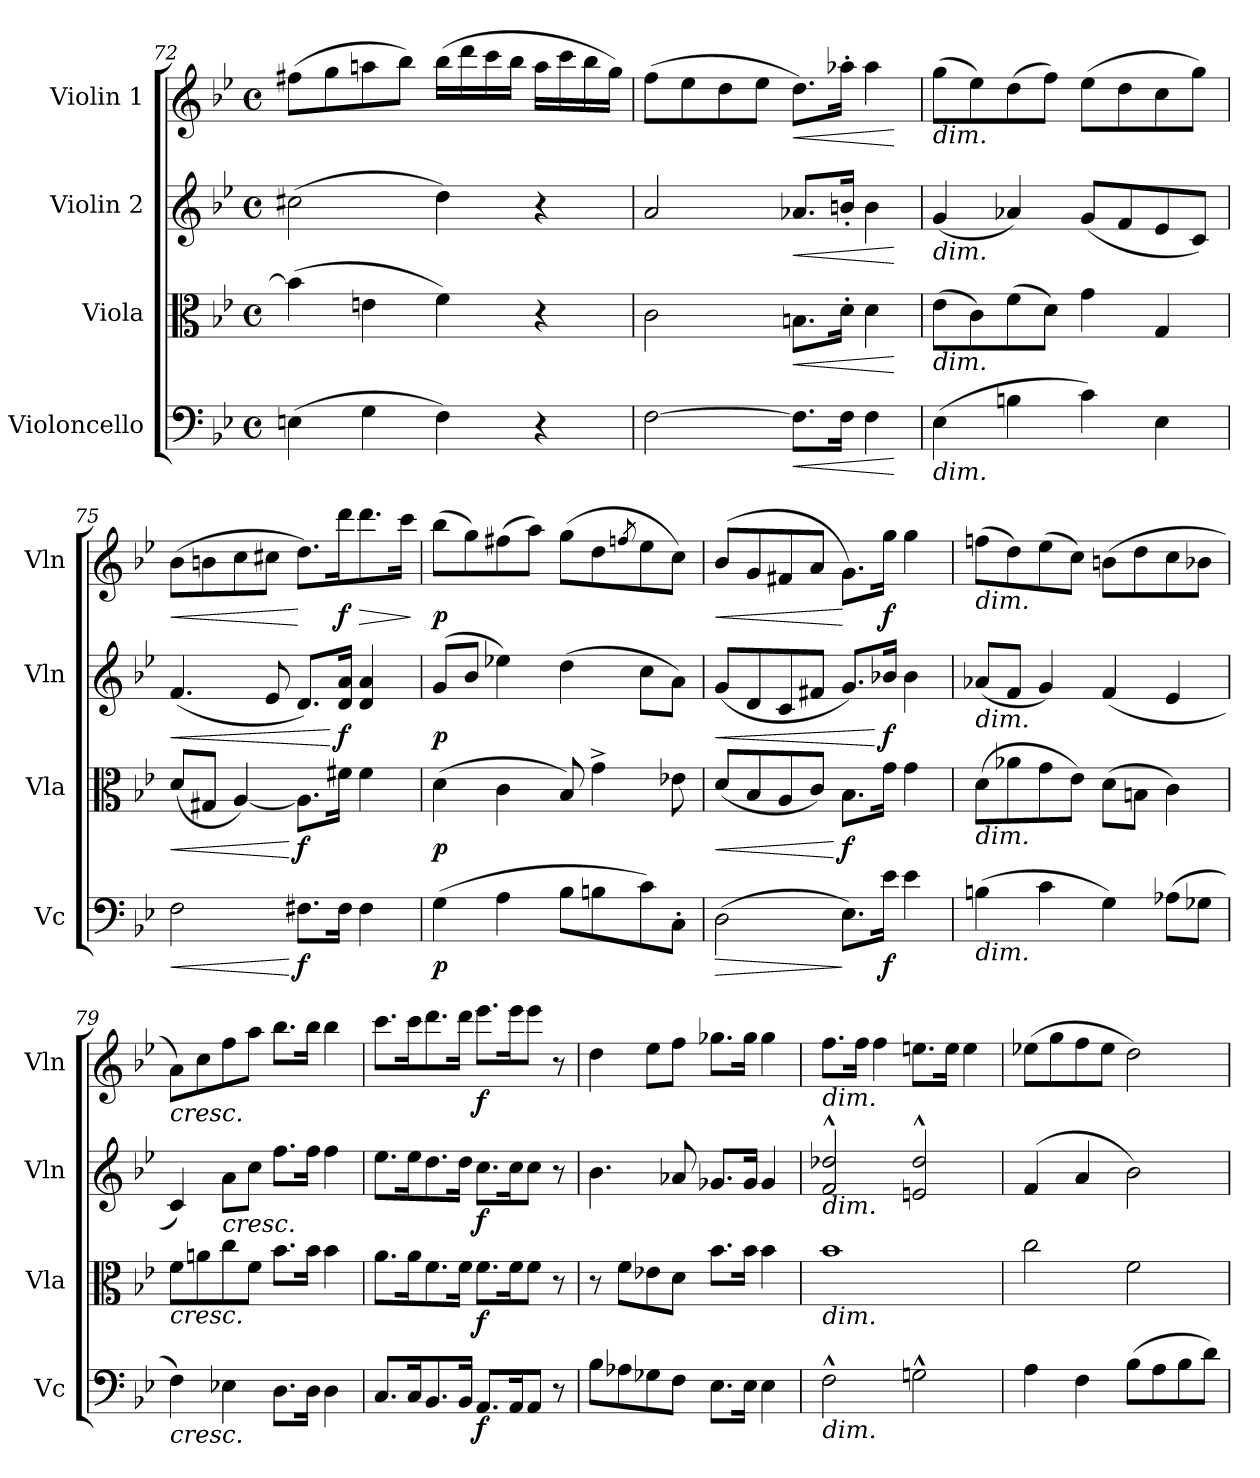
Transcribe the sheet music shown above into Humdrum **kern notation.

**kern	**dynam	**kern	**dynam	**kern	**dynam	**kern	**dynam
*part4	*part4	*part3	*part3	*part2	*part2	*part1	*part1
*staff4	*staff4	*staff3	*staff3	*staff2	*staff2	*staff1	*staff1
*I"Violoncello	*	*I"Viola	*	*I"Violin 2	*	*I"Violin 1	*
*I'Vc	*	*I'Vla	*	*I'Vln	*	*I'Vln	*
*clefF4	*	*clefC3	*	*clefG2	*	*clefG2	*
*k[b-e-]	*	*k[b-e-]	*	*k[b-e-]	*	*k[b-e-]	*
*M4/4	*	*M4/4	*	*M4/4	*	*M4/4	*
*met(c)	*	*met(c)	*	*met(c)	*	*met(c)	*
=72	=72	=72	=72	=72	=72	=72	=72
(4En\	.	(4b-\]	.	(2cc#X\	.	(8ff#X\L	.
.	.	.	.	.	.	8gg\	.
4G\	.	4en\	.	.	.	8aan\	.
.	.	.	.	.	.	8bb-\J)	.
4F\)	.	4f\)	.	4dd\)	.	(16bb-\LL	.
.	.	.	.	.	.	16ddd\	.
.	.	.	.	.	.	16ccc\	.
.	.	.	.	.	.	16bb-\JJ	.
4r	.	4r	.	4r	.	16aa\LL	.
.	.	.	.	.	.	16ccc\	.
.	.	.	.	.	.	16bb-\	.
.	.	.	.	.	.	16gg\JJ)	.
=73	=73	=73	=73	=73	=73	=73	=73
[2F\	.	2c\	.	2a/	.	(8ff\L	.
.	.	.	.	.	.	8ee-\	.
.	.	.	.	.	.	8dd\	.
.	.	.	.	.	.	8ee-\J	.
!	!LO:HP:b	!	!LO:HP:b	!	!LO:HP:b	!	!LO:HP:b
8.F\L]	<	8.Bn\L	<	8.a-X/L	<	8.dd\L)	<
16F\Jk	.	16d'\Jk	.	16bn'/Jk	.	16aa-X'\Jk	.
4F\	.	4d\	.	4b\	.	4aa-\	.
.	[	.	[	.	[	.	[
=74	=74	=74	=74	=74	=74	=74	=74
!	!	!	!	!	!	!LO:TX:b:i:t=dim.	!
!	!	!	!	!LO:TX:b:i:t=dim.	!	!	!
!	!	!LO:TX:b:i:t=dim.	!	!	!	!	!
!LO:TX:b:i:t=dim.	!	!	!	!	!	!	!
(4E-\	.	(8e-\L	.	(4g/	.	(8gg\L	.
.	.	8c\)	.	.	.	8ee-\)	.
4Bn\	.	(8f\	.	4a-X/)	.	(8dd\	.
.	.	8d\J)	.	.	.	8ff\J)	.
4c\)	.	4g\	.	(8g/L	.	(8ee-\L	.
.	.	.	.	8f/	.	8dd\	.
4E-\	.	4G/	.	8e-/	.	8cc\	.
.	.	.	.	8c/J)	.	8gg\J)	.
!!LO:LB:g=z
=75	=75	=75	=75	=75	=75	=75	=75
!	!LO:HP:b	!	!LO:HP:b	!	!LO:HP:b	!	!LO:HP:b
2F\	<	(8d/L	<	(4.f/	<	(8b-\L	<
.	.	8G#X/J	.	.	.	8bn\	.
.	.	[4A/)	.	.	.	8cc\	.
.	.	.	.	8e-/	.	8cc#X\J	.
!	!LO:DY:n=1:b	!	!LO:DY:n=1:b	!	!	!	!
8.F#X\L	[ f	8.A\L]	[ f	8.d/L)	.	8.dd\L)	[
!	!	!	!	!	!LO:DY:n=1:b	!	!LO:DY:b
16F#\Jk	.	16f#X\Jk	.	16d/ 16a/Jk	[ f	16ddd\K	f
!	!	!	!	!	!	!	!LO:HP:b
4F#\	.	4f#\	.	4d/ 4a/	.	8.ddd\	>
.	.	.	.	.	.	16ccc\Jk	.
.	.	.	.	.	.	.	]
=76	=76	=76	=76	=76	=76	=76	=76
!	!LO:DY:b	!	!LO:DY:b	!	!LO:DY:b	!	!LO:DY:b
(4G\	p	(4d\	p	(8g/L	p	(8bb-\L	p
.	.	.	.	8b-/J	.	8gg\)	.
4A\	.	4c\	.	4ee-X\)	.	(8ff#X\	.
.	.	.	.	.	.	8aa\J)	.
8B-\L	.	8B-/)	.	(4dd\	.	(8gg\L	.
8Bn\	.	4g^\	.	.	.	8dd\	.
.	.	.	.	.	.	8qffn/	.
8c\)	.	.	.	8cc\L	.	8ee-\	.
8C'\J	.	8e-X\	.	8a\J)	.	8cc\J)	.
=77	=77	=77	=77	=77	=77	=77	=77
!	!LO:HP:b	!	!LO:HP:b	!	!LO:HP:b	!	!LO:HP:b
(2D\	>	(8d/L	<	(8g/L	<	(8b-/L	<
.	.	8B-/	.	8d/	.	8g/	.
.	.	8A/	.	8c/	.	8f#X/	.
.	.	8c/J)	.	8f#X/J	.	8a/J	.
!	!	!	!LO:DY:n=1:b	!	!	!	!
8.E-\L)	]	8.B-\L	[ f	8.g/L)	.	8.g\L)	[
!	!LO:DY:b	!	!	!	!LO:DY:n=1:b	!	!LO:DY:b
16e-\Jk	f	16g\Jk	.	16b-X/Jk	[ f	16gg\Jk	f
4e-\	.	4g\	.	4b-\	.	4gg\	.
=78	=78	=78	=78	=78	=78	=78	=78
!	!	!	!	!	!	!LO:TX:b:i:t=dim.	!
!	!	!	!	!LO:TX:b:i:t=dim.	!	!	!
!	!	!LO:TX:b:i:t=dim.	!	!	!	!	!
!LO:TX:b:i:t=dim.	!	!	!	!	!	!	!
(4Bn\	.	(8d\L	.	(8a-X/L	.	(8ffn\L	.
.	.	8a-X\	.	8f/J	.	8dd\)	.
4c\	.	8g\	.	4g/)	.	(8ee-\	.
.	.	8e-\J)	.	.	.	8cc\J)	.
4G\)	.	(8d\L	.	(4f/	.	(8bn\L	.
.	.	8Bn\J	.	.	.	8dd\	.
(8A-X\L	.	4c\)	.	4e-/	.	8cc\	.
8G-X\J	.	.	.	.	.	8b-X\J	.
=79	=79	=79	=79	=79	=79	=79	=79
!	!	!	!	!	!	!LO:TX:b:i:t=cresc.	!
!	!	!LO:TX:b:i:t=cresc.	!	!	!	!	!
!LO:TX:b:i:t=cresc.	!	!	!	!	!	!	!
4F\)	.	8f\L	.	4c/)	.	8a\L)	.
.	.	8an\	.	.	.	8cc\	.
!	!	!	!	!LO:TX:b:i:t=cresc.	!	!	!
4E-X\	.	8cc\	.	8a\L	.	8ff\	.
.	.	8f\J	.	8cc\J	.	8aa\J	.
8.D\L	.	8.b-\L	.	8.ff\L	.	8.bb-\L	.
16D\Jk	.	16b-\Jk	.	16ff\Jk	.	16bb-\Jk	.
4D\	.	4b-\	.	4ff\	.	4bb-\	.
!!LO:LB:g=z
=80	=80	=80	=80	=80	=80	=80	=80
8.C/L	.	8.a\L	.	8.ee-\L	.	8.ccc\L	.
16C/K	.	16a\K	.	16ee-\K	.	16ccc\K	.
8.BB-/	.	8.f\	.	8.dd\	.	8.ddd\	.
16BB-/Jk	.	16f\Jk	.	16dd\Jk	.	16ddd\Jk	.
!	!LO:DY:b	!	!LO:DY:b	!	!LO:DY:b	!	!LO:DY:b
8.AA/L	f	8.f\L	f	8.cc\L	f	8.eee-\L	f
16AA/K	.	16f\K	.	16cc\K	.	16eee-\K	.
8AA/J	.	8f\J	.	8cc\J	.	8eee-\J	.
8r	.	8r	.	8r	.	8r	.
=81	=81	=81	=81	=81	=81	=81	=81
8B-\L	.	8r	.	4.b-\	.	4dd\	.
8A-X\	.	8f\L	.	.	.	.	.
8G-X\	.	8e-X\	.	.	.	8ee-\L	.
8F\J	.	8d\J	.	8a-X/	.	8ff\J	.
8.E-\L	.	8.b-\L	.	8.g-X/L	.	8.gg-X\L	.
16E-\Jk	.	16b-\Jk	.	16g-/Jk	.	16gg-\Jk	.
4E-\	.	4b-\	.	4g-/	.	4gg-\	.
=82	=82	=82	=82	=82	=82	=82	=82
!	!	!	!	!	!	!LO:TX:b:i:t=dim.	!
!	!	!	!	!LO:TX:b:i:t=dim.	!	!	!
!	!	!LO:TX:b:i:t=dim.	!	!	!	!	!
!LO:TX:b:i:t=dim.	!	!	!	!	!	!	!
2F^^\	.	1b-	.	2f/^^ 2dd-X/^^	.	8.ff\L	.
.	.	.	.	.	.	16ff\Jk	.
.	.	.	.	.	.	4ff\	.
2Gn^^\	.	.	.	2en/^^ 2dd-/^^	.	8.een\L	.
.	.	.	.	.	.	16ee\Jk	.
.	.	.	.	.	.	4ee\	.
=83	=83	=83	=83	=83	=83	=83	=83
4A\	.	2cc\	.	(4f/	.	(8ee-X\L	.
.	.	.	.	.	.	8gg\	.
4F\	.	.	.	4a/	.	8ff\	.
.	.	.	.	.	.	8ee-\J	.
(8B-\L	.	2f\	.	2b-\)	.	2dd\)	.
8A\	.	.	.	.	.	.	.
8B-\	.	.	.	.	.	.	.
8d\J)	.	.	.	.	.	.	.
=	=	=	=	=	=	=	=
*-	*-	*-	*-	*-	*-	*-	*-
